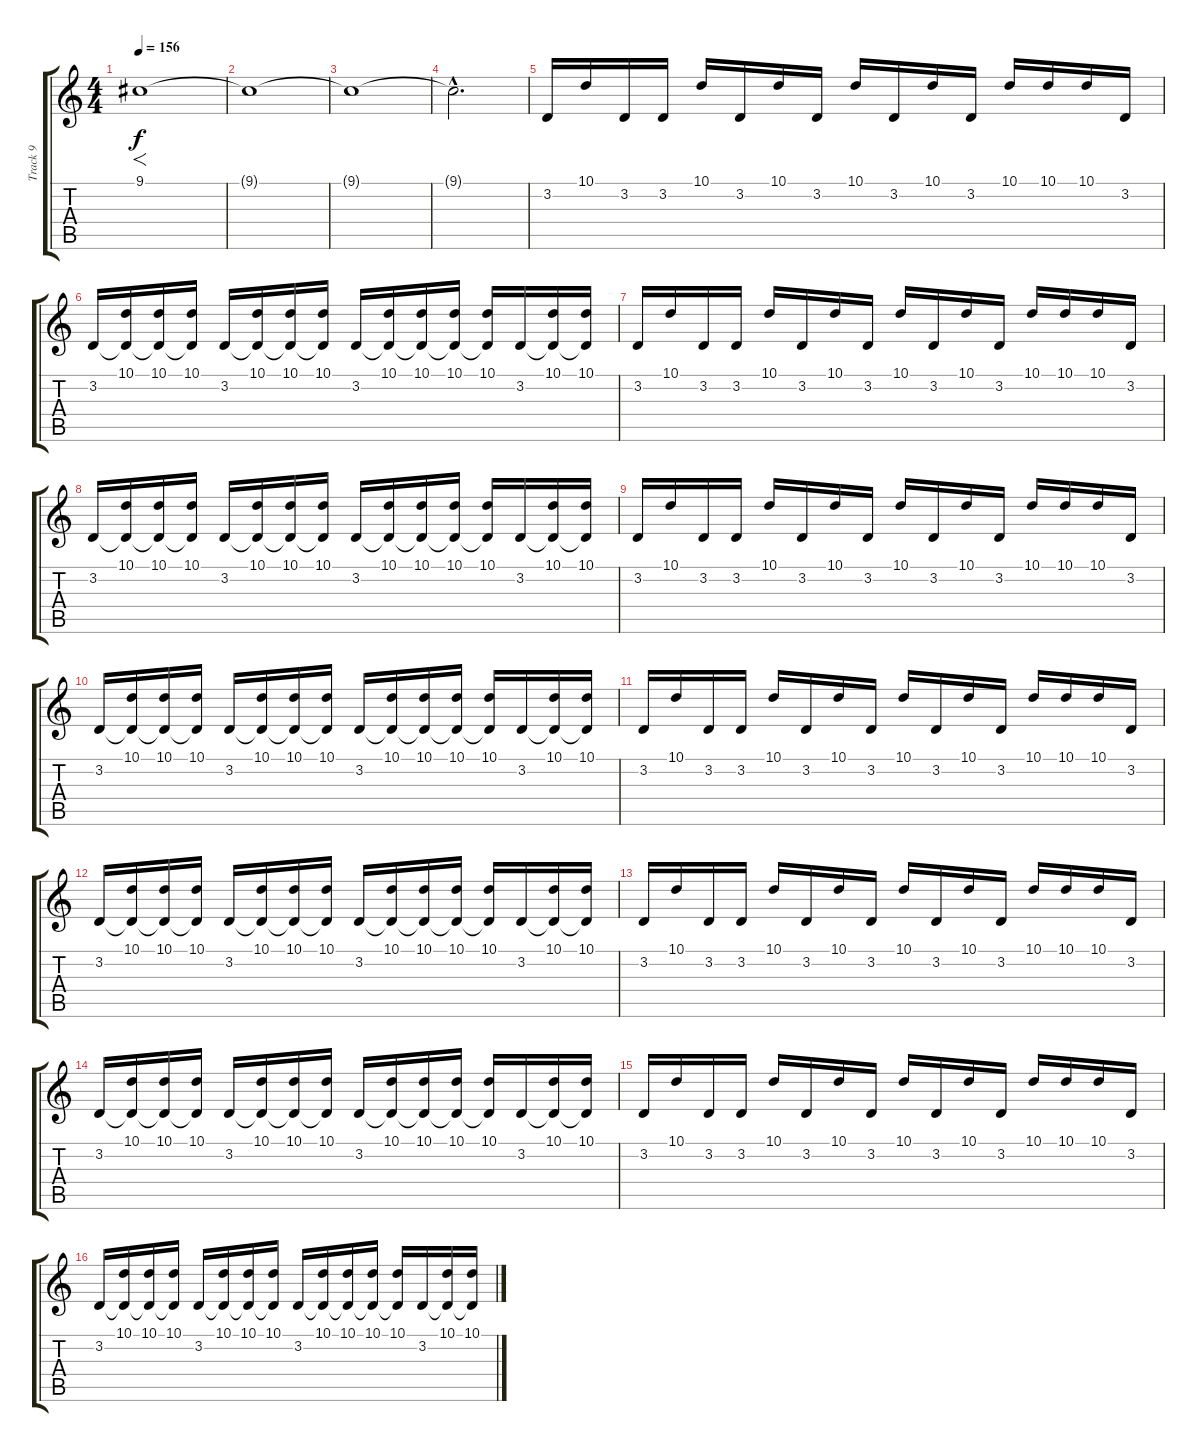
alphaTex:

\track ("Track 9" "Track 9") {instrument lead2sawtooth}
\staff {score tabs}
\tuning (E4 B3 G3 D3 A2 E2) {hide}
\ts (4 4)
\tempo 156
\clef g2
\ks c
9.1.1{f dy f} |
9.1{t}.1 |
9.1{t}.1 |
9.1{hac t}.2{d} |
3.2.16{volume 10 instrument overdrivenguitar} 10.1.16{volume 10} 3.2.16 3.2.16 10.1.16 3.2.16 10.1.16 3.2.16 10.1.16 3.2.16 10.1.16 3.2.16 10.1.16 10.1.16 10.1.16 3.2.16 |
3.2.16 (10.1 3.2{t}).16 (10.1 3.2{t}).16 (10.1 3.2{t}).16 3.2.16 (10.1 3.2{t}).16 (10.1 3.2{t}).16 (10.1 3.2{t}).16 3.2.16 (10.1 3.2{t}).16 (10.1 3.2{t}).16 (10.1 3.2{t}).16 (10.1 3.2{t}).16 3.2.16 (10.1 3.2{t}).16 (10.1 3.2{t}).16 |
3.2.16{volume 10 instrument overdrivenguitar} 10.1.16 3.2.16 3.2.16 10.1.16 3.2.16 10.1.16 3.2.16 10.1.16 3.2.16 10.1.16 3.2.16 10.1.16 10.1.16 10.1.16 3.2.16 |
3.2.16 (10.1 3.2{t}).16 (10.1 3.2{t}).16 (10.1 3.2{t}).16 3.2.16 (10.1 3.2{t}).16 (10.1 3.2{t}).16 (10.1 3.2{t}).16 3.2.16 (10.1 3.2{t}).16 (10.1 3.2{t}).16 (10.1 3.2{t}).16 (10.1 3.2{t}).16 3.2.16 (10.1 3.2{t}).16 (10.1 3.2{t}).16 |
3.2.16{volume 10 instrument overdrivenguitar} 10.1.16 3.2.16 3.2.16 10.1.16 3.2.16 10.1.16 3.2.16 10.1.16 3.2.16 10.1.16 3.2.16 10.1.16 10.1.16 10.1.16 3.2.16 |
3.2.16 (10.1 3.2{t}).16 (10.1 3.2{t}).16 (10.1 3.2{t}).16 3.2.16 (10.1 3.2{t}).16 (10.1 3.2{t}).16 (10.1 3.2{t}).16 3.2.16 (10.1 3.2{t}).16 (10.1 3.2{t}).16 (10.1 3.2{t}).16 (10.1 3.2{t}).16 3.2.16 (10.1 3.2{t}).16 (10.1 3.2{t}).16 |
3.2.16{volume 10 instrument overdrivenguitar} 10.1.16 3.2.16 3.2.16 10.1.16 3.2.16 10.1.16 3.2.16 10.1.16 3.2.16 10.1.16 3.2.16 10.1.16 10.1.16 10.1.16 3.2.16 |
3.2.16 (10.1 3.2{t}).16 (10.1 3.2{t}).16 (10.1 3.2{t}).16 3.2.16 (10.1 3.2{t}).16 (10.1 3.2{t}).16 (10.1 3.2{t}).16 3.2.16 (10.1 3.2{t}).16 (10.1 3.2{t}).16 (10.1 3.2{t}).16 (10.1 3.2{t}).16 3.2.16 (10.1 3.2{t}).16 (10.1 3.2{t}).16 |
3.2.16{volume 10 instrument overdrivenguitar} 10.1.16 3.2.16 3.2.16 10.1.16 3.2.16 10.1.16 3.2.16 10.1.16 3.2.16 10.1.16 3.2.16 10.1.16 10.1.16 10.1.16 3.2.16 |
3.2.16 (10.1 3.2{t}).16 (10.1 3.2{t}).16 (10.1 3.2{t}).16 3.2.16 (10.1 3.2{t}).16 (10.1 3.2{t}).16 (10.1 3.2{t}).16 3.2.16 (10.1 3.2{t}).16 (10.1 3.2{t}).16 (10.1 3.2{t}).16 (10.1 3.2{t}).16 3.2.16 (10.1 3.2{t}).16 (10.1 3.2{t}).16 |
3.2.16{volume 10 instrument overdrivenguitar} 10.1.16 3.2.16 3.2.16 10.1.16 3.2.16 10.1.16 3.2.16 10.1.16 3.2.16 10.1.16 3.2.16 10.1.16 10.1.16 10.1.16 3.2.16 |
3.2.16 (10.1 3.2{t}).16 (10.1 3.2{t}).16 (10.1 3.2{t}).16 3.2.16 (10.1 3.2{t}).16 (10.1 3.2{t}).16 (10.1 3.2{t}).16 3.2.16 (10.1 3.2{t}).16 (10.1 3.2{t}).16 (10.1 3.2{t}).16 (10.1 3.2{t}).16 3.2.16 (10.1 3.2{t}).16 (10.1 3.2{t}).16
